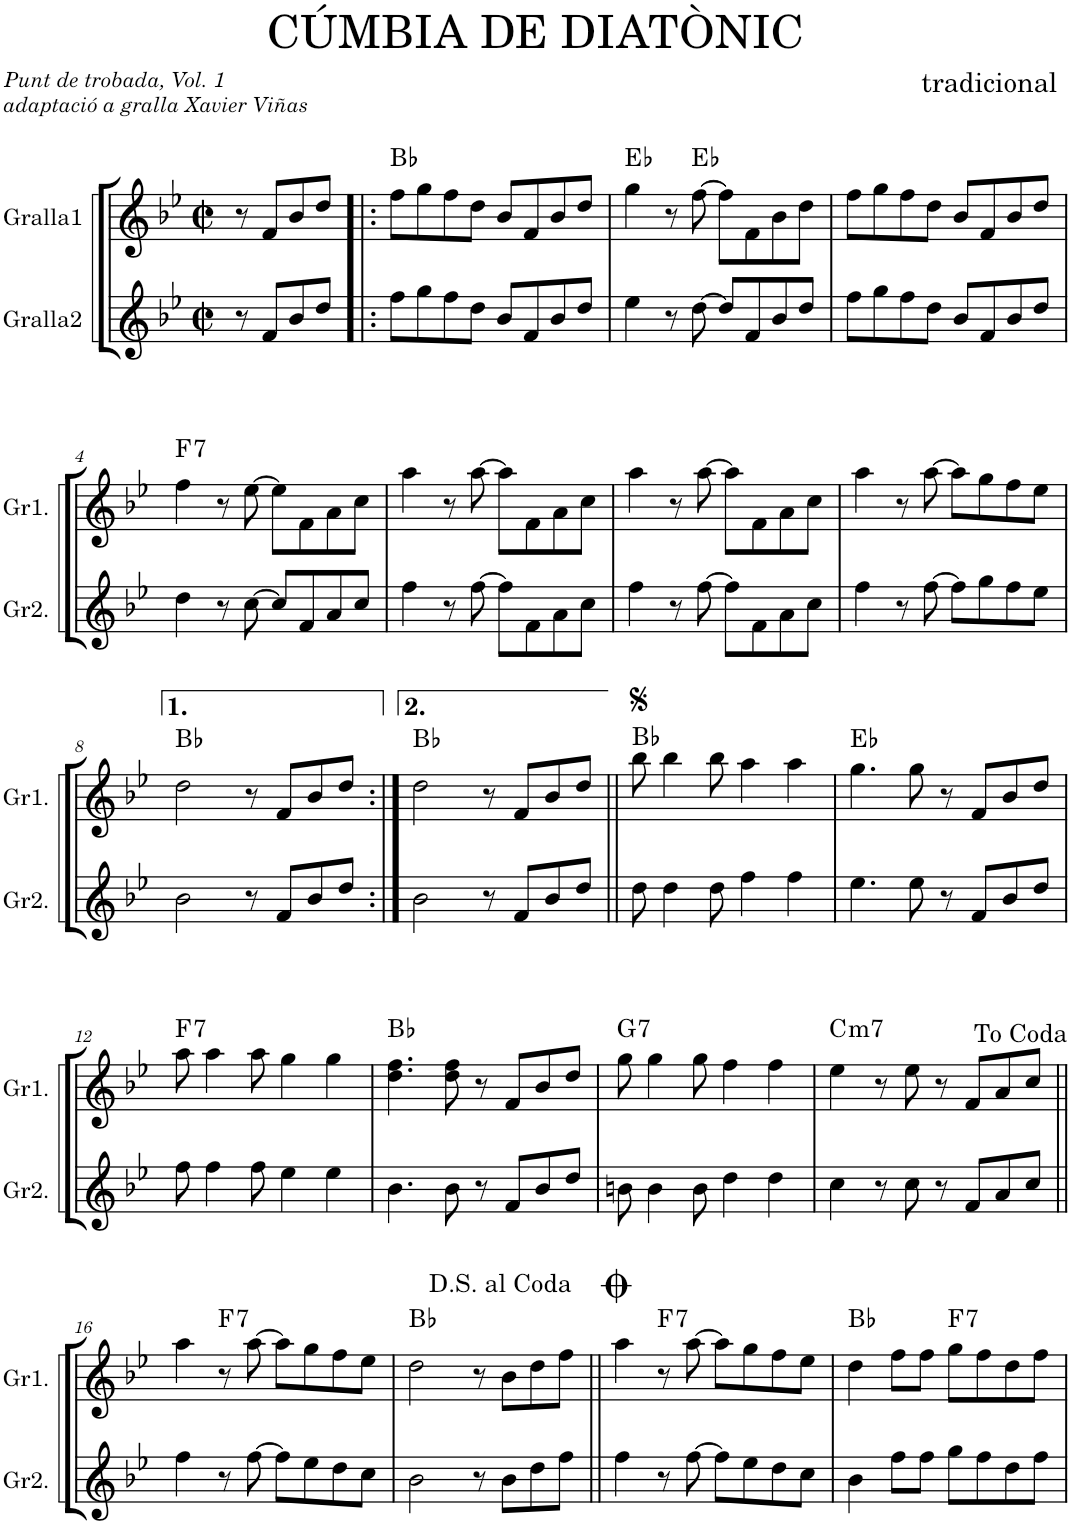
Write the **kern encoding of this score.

**kern	**kern	**harte
*part2	*part1	*part1
*staff2	*staff1	*
*I"Gralla2	*I"Gralla1	*
*I'Gr2.	*I'Gr1.	*
*clefG2	*clefG2	*
*k[b-e-]	*k[b-e-]	*
*M2/2	*M2/2	*
*met(c|)	*met(c|)	*
=	=	=
8r	8r	.
8f/L	8f/L	.
8b-/	8b-/	.
8dd/J	8dd/J	.
=1!|:	=1!|:	=1!|:
8ff\L	8ff\L	Bb:maj
8gg\	8gg\	.
8ff\	8ff\	.
8dd\J	8dd\J	.
8b-/L	8b-/L	.
8f/	8f/	.
8b-/	8b-/	.
8dd/J	8dd/J	.
=2	=2	=2
4ee-\	4gg\	Eb:maj
8r	8r	.
[8dd\	[8ff\	Eb:maj
8dd/L]	8ff\L]	.
8f/	8f\	.
8b-/	8b-\	.
8dd/J	8dd\J	.
=3	=3	=3
8ff\L	8ff\L	.
8gg\	8gg\	.
8ff\	8ff\	.
8dd\J	8dd\J	.
8b-/L	8b-/L	.
8f/	8f/	.
8b-/	8b-/	.
8dd/J	8dd/J	.
!!LO:LB:g=z
=4	=4	=4
!	!	!LO:H:kt=7
4dd\	4ff\	F:7
8r	8r	.
[8cc\	[8ee-\	.
8cc/L]	8ee-\L]	.
8f/	8f\	.
8a/	8a\	.
8cc/J	8cc\J	.
=5	=5	=5
4ff\	4aa\	.
8r	8r	.
[8ff\	[8aa\	.
8ff\L]	8aa\L]	.
8f\	8f\	.
8a\	8a\	.
8cc\J	8cc\J	.
=6	=6	=6
4ff\	4aa\	.
8r	8r	.
[8ff\	[8aa\	.
8ff\L]	8aa\L]	.
8f\	8f\	.
8a\	8a\	.
8cc\J	8cc\J	.
=7	=7	=7
4ff\	4aa\	.
8r	8r	.
[8ff\	[8aa\	.
8ff\L]	8aa\L]	.
8gg\	8gg\	.
8ff\	8ff\	.
8ee-\J	8ee-\J	.
!!LO:LB:g=z
=8	=8	=8
2b-\	2dd\	Bb:maj
8r	8r	.
8f/L	8f/L	.
8b-/	8b-/	.
8dd/J	8dd/J	.
=9:|!	=9:|!	=9:|!
2b-\	2dd\	Bb:maj
8r	8r	.
8f/L	8f/L	.
8b-/	8b-/	.
8dd/J	8dd/J	.
=10||	=10||	=10||
8dd\	8bb-\	Bb:maj
4dd\	4bb-\	.
8dd\	8bb-\	.
4ff\	4aa\	.
4ff\	4aa\	.
=11	=11	=11
4.ee-\	4.gg\	Eb:maj
8ee-\	8gg\	.
8r	8r	.
8f/L	8f/L	.
8b-/	8b-/	.
8dd/J	8dd/J	.
!!LO:LB:g=z
=12	=12	=12
!	!	!LO:H:kt=7
8ff\	8aa\	F:7
4ff\	4aa\	.
8ff\	8aa\	.
4ee-\	4gg\	.
4ee-\	4gg\	.
=13	=13	=13
4.b-\	4.dd\ 4.ff\	Bb:maj
8b-\	8dd\ 8ff\	.
8r	8r	.
8f/L	8f/L	.
8b-/	8b-/	.
8dd/J	8dd/J	.
=14	=14	=14
!	!	!LO:H:kt=7
8bn\	8gg\	G:7
4b\	4gg\	.
8b\	8gg\	.
4dd\	4ff\	.
4dd\	4ff\	.
=15	=15	=15
!	!	!LO:H:kt=m7
4cc\	4ee-\	C:min7
8r	8r	.
8cc\	8ee-\	.
8r	8r	.
8f/L	8f/L	.
8a/	8a/	.
8cc/J	8cc/J	.
!!LO:LB:g=z
=16||	=16||	=16||
4ff\	4aa\	.
!	!	!LO:H:kt=7
8r	8r	F:7
[8ff\	[8aa\	.
8ff\L]	8aa\L]	.
8ee-\	8gg\	.
8dd\	8ff\	.
8cc\J	8ee-\J	.
=17	=17	=17
2b-\	2dd\	Bb:maj
8r	8r	.
8b-\L	8b-\L	.
8dd\	8dd\	.
8ff\J	8ff\J	.
=18||	=18||	=18||
4ff\	4aa\	.
!	!	!LO:H:kt=7
8r	8r	F:7
[8ff\	[8aa\	.
8ff\L]	8aa\L]	.
8ee-\	8gg\	.
8dd\	8ff\	.
8cc\J	8ee-\J	.
=19	=19	=19
4b-\	4dd\	Bb:maj
8ff\L	8ff\L	.
8ff\J	8ff\J	.
!	!	!LO:H:kt=7
8gg\L	8gg\L	F:7
8ff\	8ff\	.
8dd\	8dd\	.
8ff\J	8ff\J	.
=	=	=
*-	*-	*-
